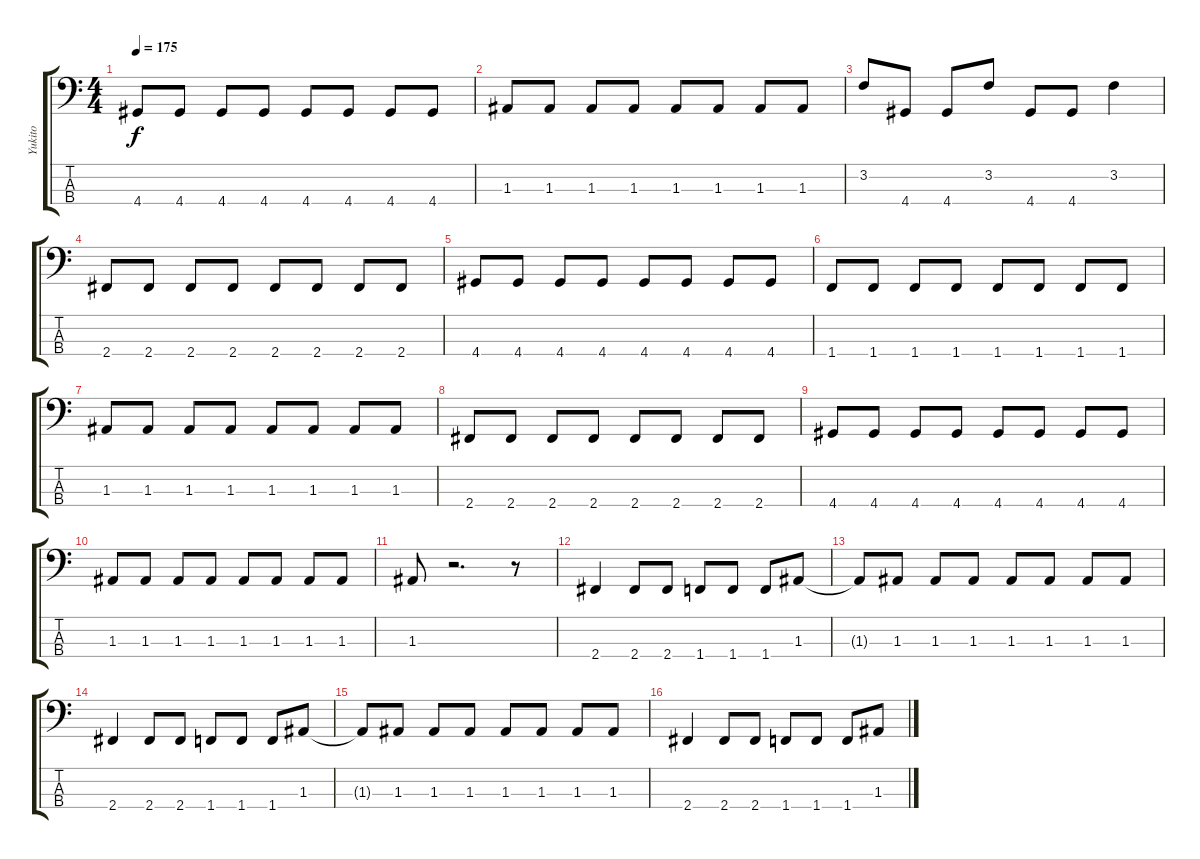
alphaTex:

\track ("Yukito" "Yukito") {instrument electricbasspick}
\staff {score tabs}
\tuning (G2 D2 A1 E1) {hide}
\ts (4 4)
\tempo 175
\clef f4
\ks c
4.4.8{dy f} 4.4.8 4.4.8 4.4.8 4.4.8 4.4.8 4.4.8 4.4.8 |
1.3.8 1.3.8 1.3.8 1.3.8 1.3.8 1.3.8 1.3.8 1.3.8 |
3.2.8 4.4.8 4.4.8 3.2.8 4.4.8 4.4.8 3.2.4 |
2.4.8 2.4.8 2.4.8 2.4.8 2.4.8 2.4.8 2.4.8 2.4.8 |
4.4.8 4.4.8 4.4.8 4.4.8 4.4.8 4.4.8 4.4.8 4.4.8 |
1.4.8 1.4.8 1.4.8 1.4.8 1.4.8 1.4.8 1.4.8 1.4.8 |
1.3.8 1.3.8 1.3.8 1.3.8 1.3.8 1.3.8 1.3.8 1.3.8 |
2.4.8 2.4.8 2.4.8 2.4.8 2.4.8 2.4.8 2.4.8 2.4.8 |
4.4.8 4.4.8 4.4.8 4.4.8 4.4.8 4.4.8 4.4.8 4.4.8 |
1.3.8 1.3.8 1.3.8 1.3.8 1.3.8 1.3.8 1.3.8 1.3.8 |
1.3.8 r.2{d} r.8 |
2.4.4 2.4.8 2.4.8 1.4.8 1.4.8 1.4.8 1.3.8 |
1.3{t}.8 1.3.8 1.3.8 1.3.8 1.3.8 1.3.8 1.3.8 1.3.8 |
2.4.4 2.4.8 2.4.8 1.4.8 1.4.8 1.4.8 1.3.8 |
1.3{t}.8 1.3.8 1.3.8 1.3.8 1.3.8 1.3.8 1.3.8 1.3.8 |
2.4.4 2.4.8 2.4.8 1.4.8 1.4.8 1.4.8 1.3.8
